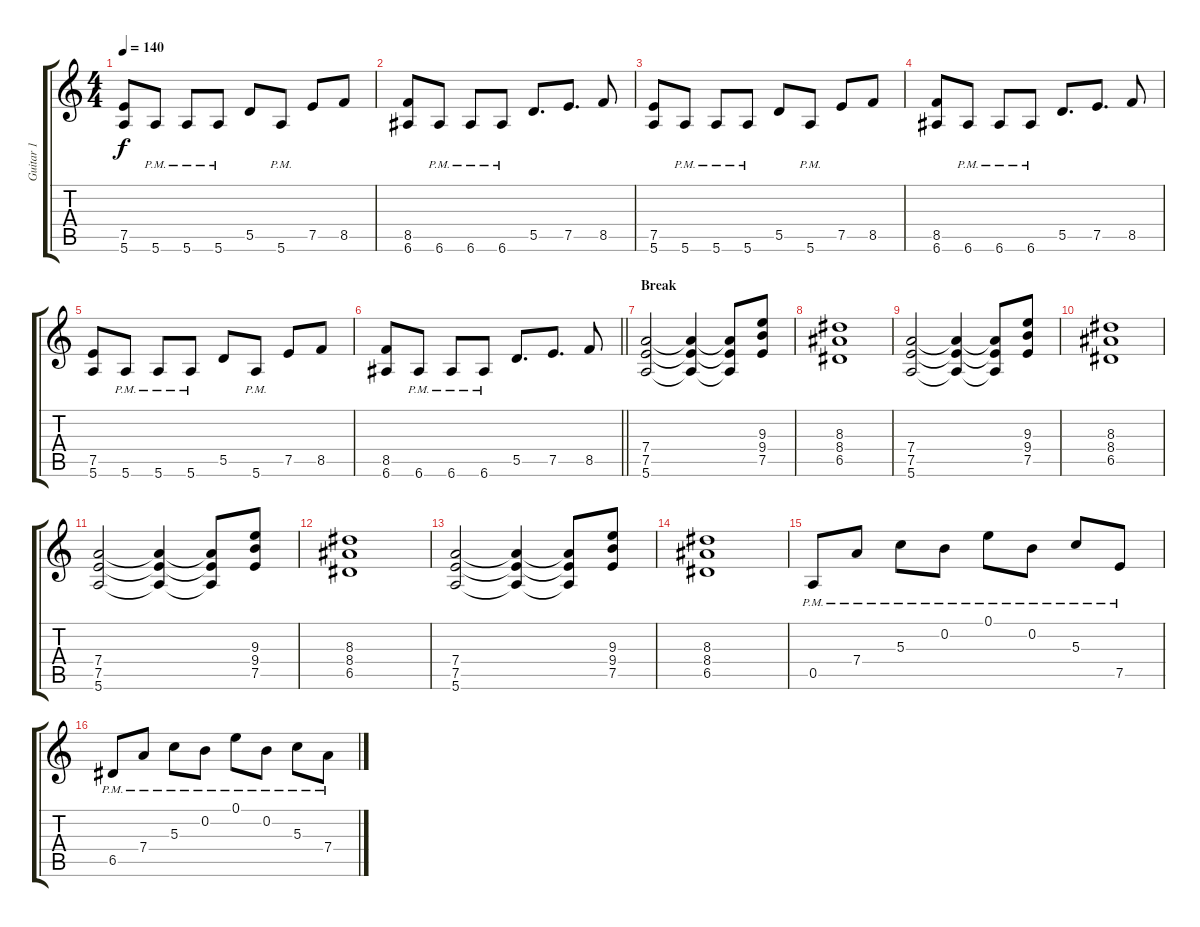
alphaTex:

\track ("Guitar 1" "Guitar 1") {instrument electricguitarclean}
\staff {score tabs}
\tuning (E4 B3 G3 D3 A2 E2) {hide}
\ts (4 4)
\tempo 140
\clef g2
\ks c
(7.5 5.6).8{dy f} 5.6{pm}.8 5.6{pm}.8 5.6{pm}.8 5.5.8 5.6{pm}.8 7.5.8 8.5.8 |
(8.5 6.6).8 6.6{pm}.8 6.6{pm}.8 6.6{pm}.8 5.5.8{d} 7.5.8{d} 8.5.8 |
(7.5 5.6).8 5.6{pm}.8 5.6{pm}.8 5.6{pm}.8 5.5.8 5.6{pm}.8 7.5.8 8.5.8 |
(8.5 6.6).8 6.6{pm}.8 6.6{pm}.8 6.6{pm}.8 5.5.8{d} 7.5.8{d} 8.5.8 |
(7.5 5.6).8 5.6{pm}.8 5.6{pm}.8 5.6{pm}.8 5.5.8 5.6{pm}.8 7.5.8 8.5.8 |
\barLineRight lightlight
(8.5 6.6).8 6.6{pm}.8 6.6{pm}.8 6.6{pm}.8 5.5.8{d} 7.5.8{d} 8.5.8 |
\section ("" "Break")
(7.4 7.5 5.6).2 (7.4{t} 7.5{t} 5.6{t}).4 (7.4{t} 7.5{t} 5.6{t}).8 (9.3 9.4 7.5).8 |
(8.3 8.4 6.5).1 |
(7.4 7.5 5.6).2 (7.4{t} 7.5{t} 5.6{t}).4 (7.4{t} 7.5{t} 5.6{t}).8 (9.3 9.4 7.5).8 |
(8.3 8.4 6.5).1 |
(7.4 7.5 5.6).2 (7.4{t} 7.5{t} 5.6{t}).4 (7.4{t} 7.5{t} 5.6{t}).8 (9.3 9.4 7.5).8 |
(8.3 8.4 6.5).1 |
(7.4 7.5 5.6).2 (7.4{t} 7.5{t} 5.6{t}).4 (7.4{t} 7.5{t} 5.6{t}).8 (9.3 9.4 7.5).8 |
(8.3 8.4 6.5).1 |
0.5{pm}.8{volume 16} 7.4{pm}.8 5.3{pm}.8 0.2{pm}.8 0.1{pm}.8 0.2{pm}.8 5.3{pm}.8 7.5{pm}.8 |
6.5{pm}.8 7.4{pm}.8 5.3{pm}.8 0.2{pm}.8 0.1{pm}.8 0.2{pm}.8 5.3{pm}.8 7.4{pm}.8
